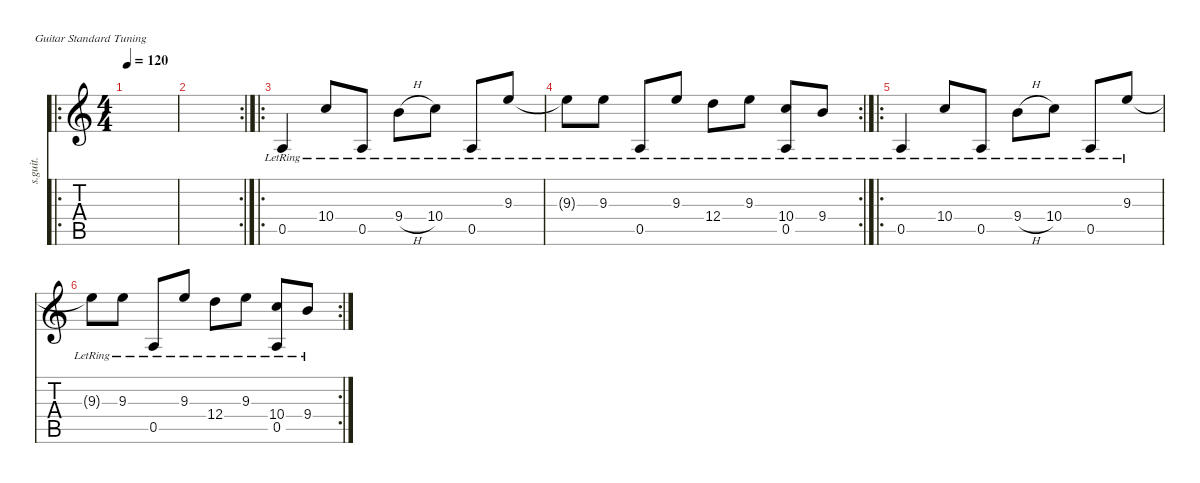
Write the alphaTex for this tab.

\defaultSystemsLayout 4
\hideDynamics
\bracketExtendMode nobrackets
\otherSystemsTrackNameOrientation horizontal
\track ("Steel Guitar" "s.guit.") {instrument acousticguitarsteel}
\staff {score tabs}
\tuning (E4 B3 G3 D3 A2 E2)
\ro
\ts (4 4)
\tempo 120
\clef g2
\ks c
|
\rc 2
|
\ro
0.5{lr}.4{beam Up} 10.4{lr}.8{beam Up} 0.5{lr}.8{beam Up} 9.4{h lr}.8{beam Down} 10.4{lr}.8{beam Down} 0.5{lr}.8{beam Up} 9.3{lr}.8{beam Up} |
\rc 2
9.3{lr t}.8{beam Down} 9.3{lr}.8{beam Down} 0.5{lr}.8{beam Up} 9.3{lr}.8{beam Up} 12.4{lr}.8{beam Down} 9.3{lr}.8{beam Down} (10.4{lr} 0.5).8{beam Up} 9.4{lr}.8{beam Up} |
\ro
0.5{lr}.4{beam Up} 10.4{lr}.8{beam Up} 0.5{lr}.8{beam Up} 9.4{h lr}.8{beam Down} 10.4{lr}.8{beam Down} 0.5{lr}.8{beam Up} 9.3{lr}.8{beam Up} |
\rc 2
9.3{lr t}.8{beam Down} 9.3{lr}.8{beam Down} 0.5{lr}.8{beam Up} 9.3{lr}.8{beam Up} 12.4{lr}.8{beam Down} 9.3{lr}.8{beam Down} (10.4{lr} 0.5).8{beam Up} 9.4{lr}.8{beam Up}
